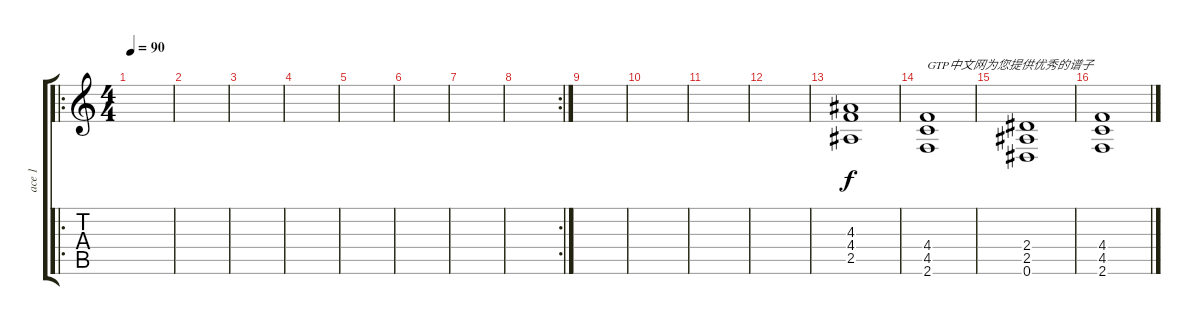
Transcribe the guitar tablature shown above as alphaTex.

\track ("ace 1" "ace 1") {instrument distortionguitar}
\staff {score tabs}
\tuning (Eb4 Bb3 Gb3 Db3 Ab2 Eb2) {hide}
\ro
\ts (4 4)
\tempo 90
\clef g2
\ks c
|
|
|
|
|
|
|
\rc 2
|
|
|
|
|
(4.3 4.4 2.5).1 |
(4.4 4.5 2.6).1{txt "GTP中文网为您提供优秀的谱子"} |
(2.4 2.5 0.6).1 |
(4.4 4.5 2.6).1
